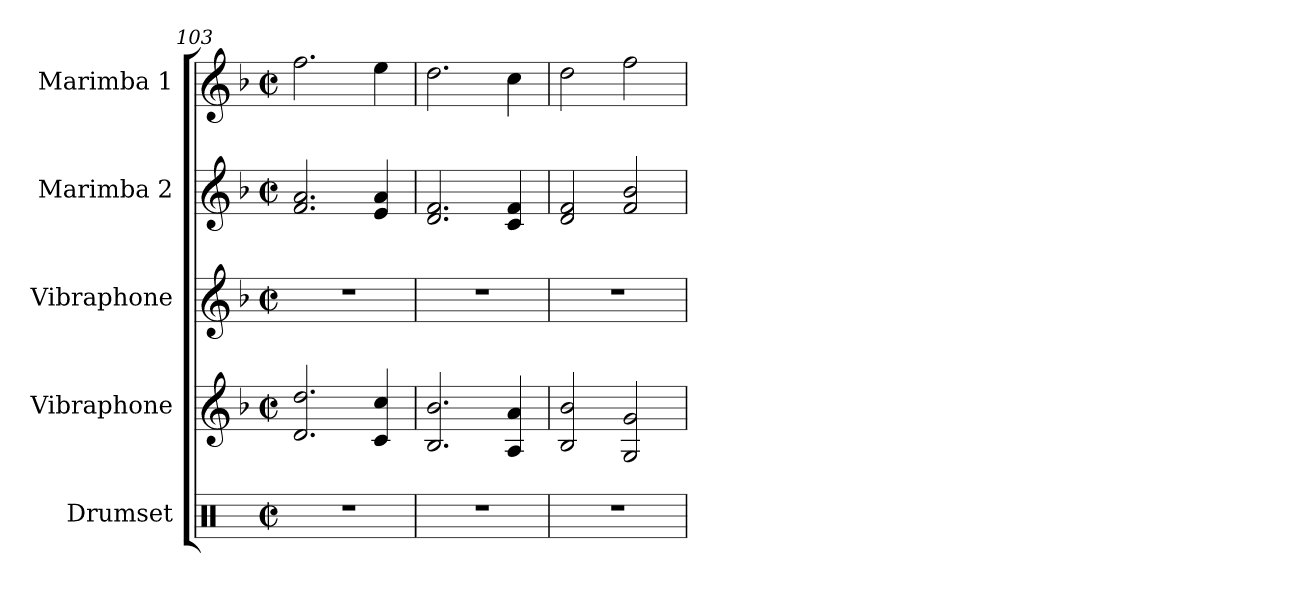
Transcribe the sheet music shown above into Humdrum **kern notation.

**kern	**kern	**kern	**kern	**kern
*part5	*part4	*part3	*part2	*part1
*staff5	*staff4	*staff3	*staff2	*staff1
*I"Drumset	*I"Vibraphone	*I"Vibraphone	*I"Marimba 2	*I"Marimba 1
*I'Drs.	*I'Vib.	*I'Vib.	*I'Mrm. 2	*I'Mrm. 1
*clefX	*clefG2	*clefG2	*clefG2	*clefG2
*k[]	*k[b-]	*k[b-]	*k[b-]	*k[b-]
*M2/2	*M2/2	*M2/2	*M2/2	*M2/2
*met(c|)	*met(c|)	*met(c|)	*met(c|)	*met(c|)
=103	=103	=103	=103	=103
1r	2.d/ 2.dd/	1r	2.f/ 2.a/	2.ff\
.	4c/ 4cc/	.	4e/ 4a/	4ee\
=104	=104	=104	=104	=104
1r	2.B-/ 2.b-/	1r	2.d/ 2.f/	2.dd\
.	4A/ 4a/	.	4c/ 4f/	4cc\
=105	=105	=105	=105	=105
1r	2B-/ 2b-/	1r	2d/ 2f/	2dd\
.	2G/ 2g/	.	2f/ 2b-/	2ff\
=	=	=	=	=
*-	*-	*-	*-	*-
